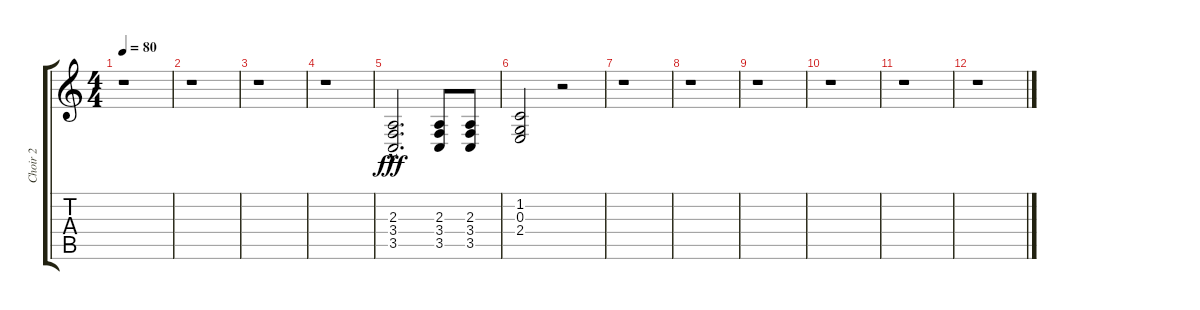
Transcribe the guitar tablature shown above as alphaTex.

\track ("Choir 2" "Choir 2") {instrument choiraahs}
\staff {score tabs}
\tuning (E4 B3 G3 D3 A2 E2) {hide}
\ts (4 4)
\tempo 80
\clef g2
\ks c
r.1{dy fff} |
r.1 |
r.1 |
r.1 |
(2.3{hac} 3.4{hac} 3.5{hac}).2{d} (2.3 3.4 3.5).8 (2.3 3.4 3.5).8 |
(1.2 0.3 2.4).2 r.2 |
r.1 |
r.1 |
r.1 |
r.1 |
r.1 |
r.1
